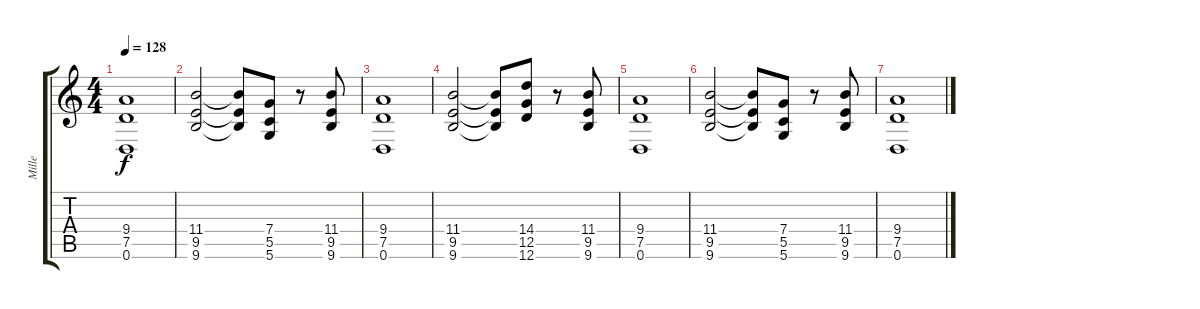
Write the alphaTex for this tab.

\track ("Mille" "Mille") {instrument distortionguitar}
\staff {score tabs}
\tuning (D4 A3 F3 C3 G2 D2) {hide}
\ts (4 4)
\tempo 128
\clef g2
\ks c
(9.4 7.5 0.6).1{dy f} |
(11.4 9.5 9.6).2 (11.4{t} 9.5{t} 9.6{t}).8 (7.4 5.5 5.6).8 r.8 (11.4 9.5 9.6).8 |
(9.4 7.5 0.6).1 |
(11.4 9.5 9.6).2 (11.4{t} 9.5{t} 9.6{t}).8 (14.4 12.5 12.6).8 r.8 (11.4 9.5 9.6).8 |
(9.4 7.5 0.6).1 |
(11.4 9.5 9.6).2 (11.4{t} 9.5{t} 9.6{t}).8 (7.4 5.5 5.6).8 r.8 (11.4 9.5 9.6).8 |
(9.4 7.5 0.6).1
